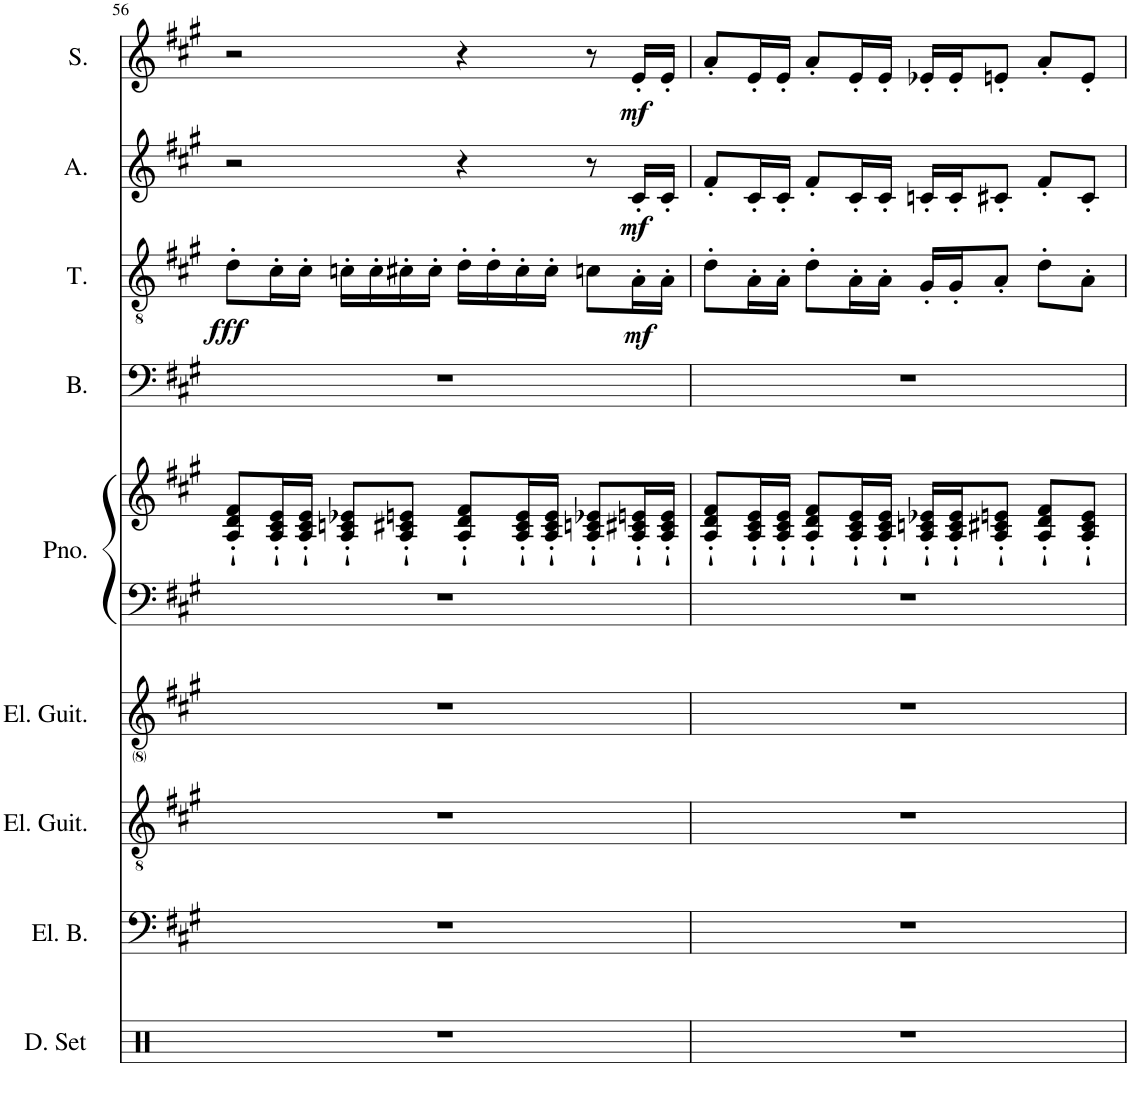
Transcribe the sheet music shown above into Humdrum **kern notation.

**kern	**kern	**kern	**kern	**kern	**kern	**kern	**kern	**dynam	**kern	**dynam	**kern	**dynam
*part9	*part8	*part7	*part6	*part5	*part5	*part4	*part3	*part3	*part2	*part2	*part1	*part1
*staff10	*staff9	*staff8	*staff7	*staff6	*staff5	*staff4	*staff3	*staff3	*staff2	*staff2	*staff1	*staff1
*I"Drumset	*I"Electric Bass	*I"Electric Guitar	*I"Electric Guitar	*I"Piano	*	*I"Bass	*I"Tenor	*	*I"Alto	*	*I"Soprano	*
*I'D. Set	*I'El. B.	*I'El. Guit.	*I'El. Guit.	*I'Pno.	*	*I'B.	*I'T.	*	*I'A.	*	*I'S.	*
!!LO:PB:g=z
*clefX	*clefF4	*clefGv2	*clefG2	*clefF4	*clefG2	*clefF4	*clefGv2	*	*clefG2	*	*clefG2	*
*	*Trd7c12	*	*	*	*	*	*	*	*	*	*	*
*k[]	*k[f#c#g#]	*k[f#c#g#]	*k[f#c#g#]	*k[f#c#g#]	*k[f#c#g#]	*k[f#c#g#]	*k[f#c#g#]	*	*k[f#c#g#]	*	*k[f#c#g#]	*
*M4/4	*M4/4	*M4/4	*M4/4	*M4/4	*M4/4	*M4/4	*M4/4	*	*M4/4	*	*M4/4	*
=56	=56	=56	=56	=56	=56	=56	=56	=56	=56	=56	=56	=56
!	!	!	!	!	!	!	!	!LO:DY:b	!	!	!	!
1r	1r	1r	1r	1r	8A/'` 8d/'` 8f#/'`L	1r	8d'\L	fff	2r	.	2r	.
.	.	.	.	.	16A/'` 16c#/'` 16e/'`L	.	16c#'\L	.	.	.	.	.
.	.	.	.	.	16A/'` 16c#/'` 16e/'`JJ	.	16c#'\JJ	.	.	.	.	.
.	.	.	.	.	8A/'` 8cn/'` 8e-X/'`L	.	16cn'\LL	.	.	.	.	.
.	.	.	.	.	.	.	16c'\	.	.	.	.	.
.	.	.	.	.	8A/'` 8c#X/'` 8en/'`J	.	16c#X'\	.	.	.	.	.
.	.	.	.	.	.	.	16c#'\JJ	.	.	.	.	.
.	.	.	.	.	8A/'` 8d/'` 8f#/'`L	.	16d'\LL	.	4r	.	4r	.
.	.	.	.	.	.	.	16d'\	.	.	.	.	.
.	.	.	.	.	16A/'` 16c#/'` 16e/'`L	.	16c#'\	.	.	.	.	.
.	.	.	.	.	16A/'` 16c#/'` 16e/'`JJ	.	16c#'\JJ	.	.	.	.	.
.	.	.	.	.	8A/'` 8cn/'` 8e-X/'`L	.	8cn\L	.	8r	.	8r	.
!	!	!	!	!	!	!	!	!LO:DY:b	!	!LO:DY:b	!	!LO:DY:b
.	.	.	.	.	16A/'` 16c#X/'` 16en/'`L	.	16A'\L	mf	16c#'/LL	mf	16e'/LL	mf
.	.	.	.	.	16A/'` 16c#/'` 16e/'`JJ	.	16A'\JJ	.	16c#'/JJ	.	16e'/JJ	.
=57	=57	=57	=57	=57	=57	=57	=57	=57	=57	=57	=57	=57
1r	1r	1r	1r	1r	8A/'` 8d/'` 8f#/'`L	1r	8d'\L	.	8f#'/L	.	8a'/L	.
.	.	.	.	.	16A/'` 16c#/'` 16e/'`L	.	16A'\L	.	16c#'/L	.	16e'/L	.
.	.	.	.	.	16A/'` 16c#/'` 16e/'`JJ	.	16A'\JJ	.	16c#'/JJ	.	16e'/JJ	.
.	.	.	.	.	8A/'` 8d/'` 8f#/'`L	.	8d'\L	.	8f#'/L	.	8a'/L	.
.	.	.	.	.	16A/'` 16c#/'` 16e/'`L	.	16A'\L	.	16c#'/L	.	16e'/L	.
.	.	.	.	.	16A/'` 16c#/'` 16e/'`JJ	.	16A'\JJ	.	16c#'/JJ	.	16e'/JJ	.
.	.	.	.	.	16A/'` 16cn/'` 16e-X/'`LL	.	16G#'/LL	.	16cn'/LL	.	16e-X'/LL	.
.	.	.	.	.	16A/'` 16c/'` 16e-/'`J	.	16G#'/J	.	16c'/J	.	16e-'/J	.
.	.	.	.	.	8A/'` 8c#X/'` 8en/'`J	.	8A'/J	.	8c#X'/J	.	8en'/J	.
.	.	.	.	.	8A/'` 8d/'` 8f#/'`L	.	8d'\L	.	8f#'/L	.	8a'/L	.
.	.	.	.	.	8A/'` 8c#/'` 8e/'`J	.	8A'\J	.	8c#'/J	.	8e'/J	.
=	=	=	=	=	=	=	=	=	=	=	=	=
*-	*-	*-	*-	*-	*-	*-	*-	*-	*-	*-	*-	*-
